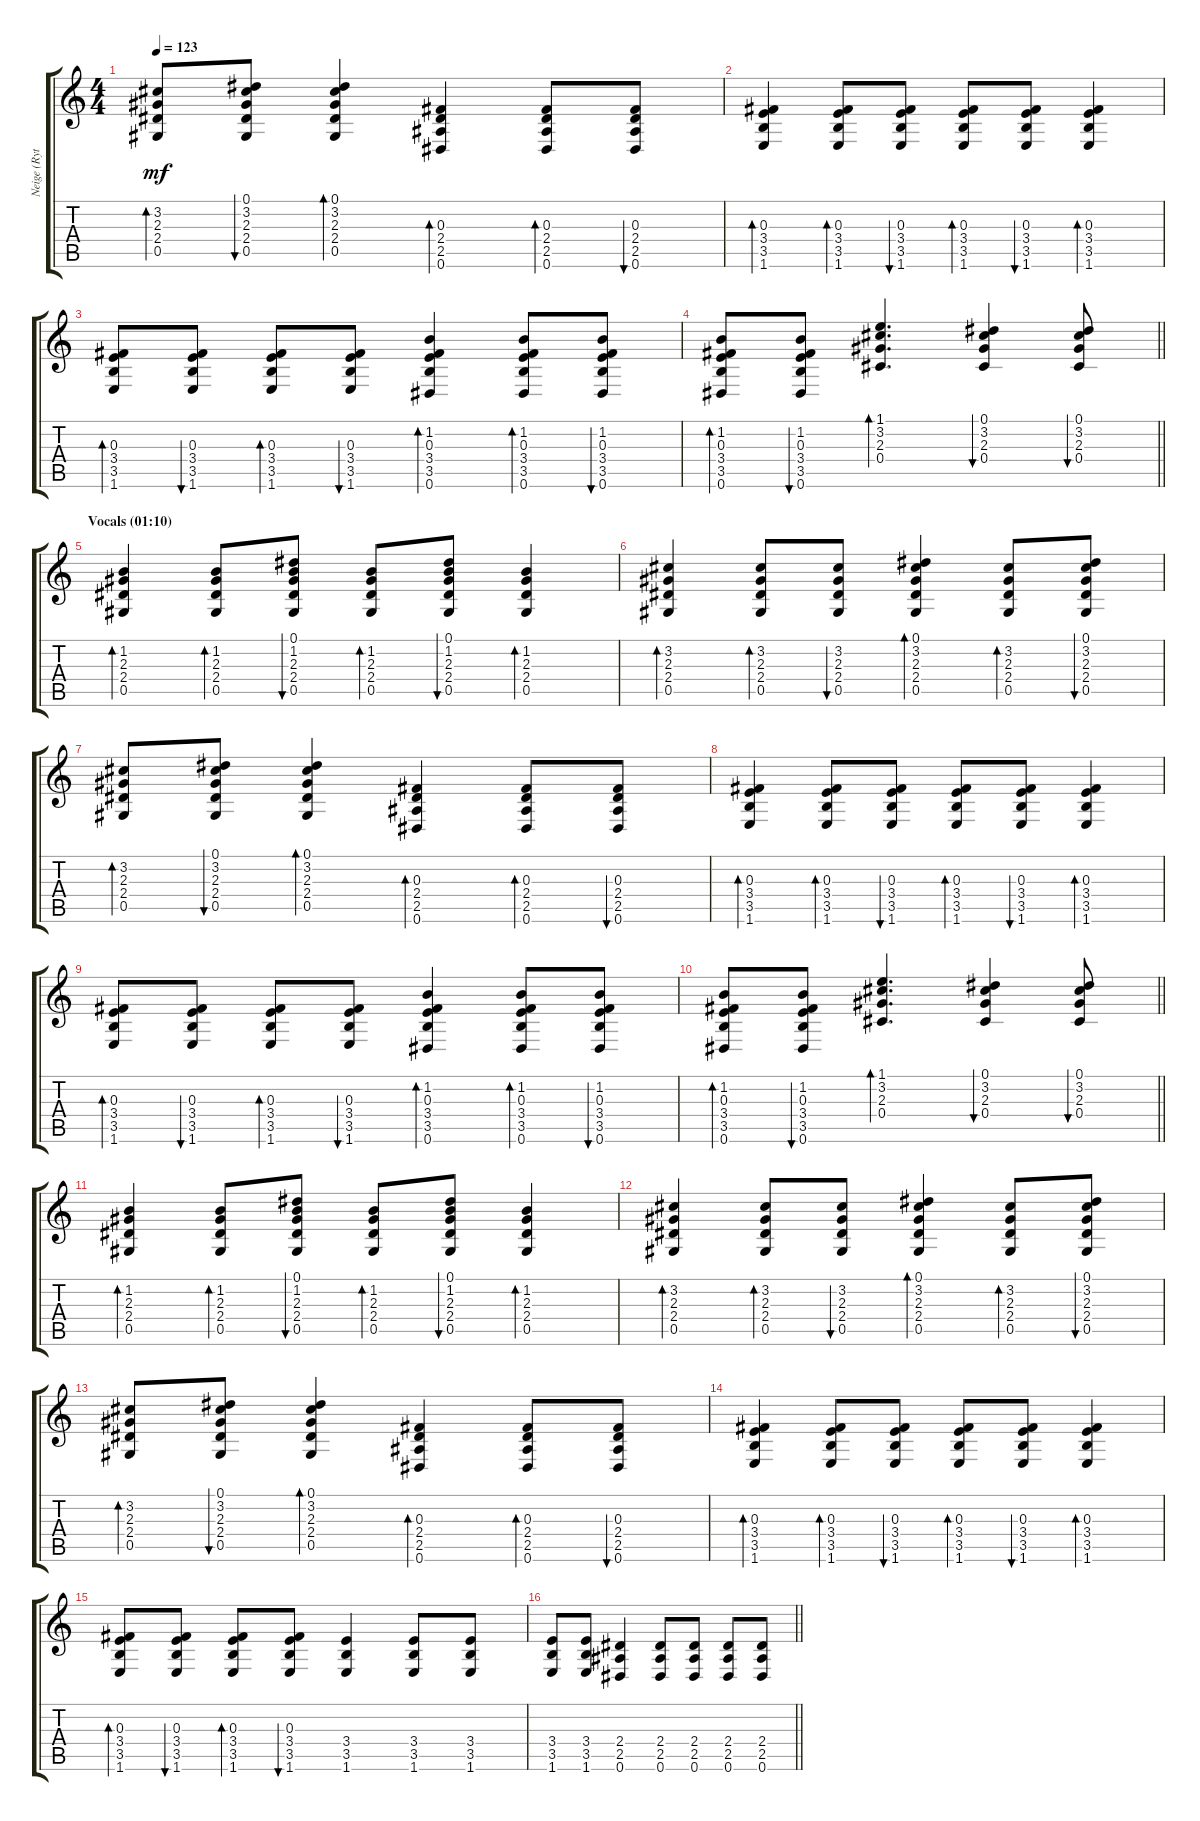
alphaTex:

\track ("Neige (Rythm)" "Neige (Ryt") {instrument electricguitarjazz}
\staff {score tabs}
\tuning (Eb4 Bb3 Gb3 Db3 Ab2 Eb2) {hide}
\ts (4 4)
\tempo 123
\clef g2
\ks c
(3.2 2.3 2.4 0.5).8{bd 60 dy mf} (0.1 3.2 2.3 2.4 0.5).8{bu 60} (0.1 3.2 2.3 2.4 0.5).4{bd 60} (0.3 2.4 2.5 0.6).4{bd 60} (0.3 2.4 2.5 0.6).8{bd 60} (0.3 2.4 2.5 0.6).8{bu 60} |
(0.3 3.4 3.5 1.6).4{bd 60} (0.3 3.4 3.5 1.6).8{bd 60} (0.3 3.4 3.5 1.6).8{bu 60} (0.3 3.4 3.5 1.6).8{bd 60} (0.3 3.4 3.5 1.6).8{bu 60} (0.3 3.4 3.5 1.6).4{bd 60} |
(0.3 3.4 3.5 1.6).8{bd 60} (0.3 3.4 3.5 1.6).8{bu 60} (0.3 3.4 3.5 1.6).8{bd 60} (0.3 3.4 3.5 1.6).8{bu 60} (1.2 0.3 3.4 3.5 0.6).4{bd 60} (1.2 0.3 3.4 3.5 0.6).8{bd 60} (1.2 0.3 3.4 3.5 0.6).8{bu 60} |
\barLineRight lightlight
(1.2 0.3 3.4 3.5 0.6).8{bd 60} (1.2 0.3 3.4 3.5 0.6).8{bu 60} (1.1 3.2 2.3 0.4).4{d bd 60} (0.1 3.2 2.3 0.4).4{bu 60} (0.1 3.2 2.3 0.4).8{bu 60} |
\section ("" "Vocals (01:10)")
(1.2 2.3 2.4 0.5).4{bd 60 instrument electricguitarjazz} (1.2 2.3 2.4 0.5).8{bd 60} (0.1 1.2 2.3 2.4 0.5).8{bu 60} (1.2 2.3 2.4 0.5).8{bd 60} (0.1 1.2 2.3 2.4 0.5).8{bu 60} (1.2 2.3 2.4 0.5).4{bd 60} |
(3.2 2.3 2.4 0.5).4{bd 60} (3.2 2.3 2.4 0.5).8{bd 60} (3.2 2.3 2.4 0.5).8{bu 60} (0.1 3.2 2.3 2.4 0.5).4{bd 60} (3.2 2.3 2.4 0.5).8{bd 60} (0.1 3.2 2.3 2.4 0.5).8{bu 60} |
(3.2 2.3 2.4 0.5).8{bd 60} (0.1 3.2 2.3 2.4 0.5).8{bu 60} (0.1 3.2 2.3 2.4 0.5).4{bd 60} (0.3 2.4 2.5 0.6).4{bd 60} (0.3 2.4 2.5 0.6).8{bd 60} (0.3 2.4 2.5 0.6).8{bu 60} |
(0.3 3.4 3.5 1.6).4{bd 60} (0.3 3.4 3.5 1.6).8{bd 60} (0.3 3.4 3.5 1.6).8{bu 60} (0.3 3.4 3.5 1.6).8{bd 60} (0.3 3.4 3.5 1.6).8{bu 60} (0.3 3.4 3.5 1.6).4{bd 60} |
(0.3 3.4 3.5 1.6).8{bd 60} (0.3 3.4 3.5 1.6).8{bu 60} (0.3 3.4 3.5 1.6).8{bd 60} (0.3 3.4 3.5 1.6).8{bu 60} (1.2 0.3 3.4 3.5 0.6).4{bd 60} (1.2 0.3 3.4 3.5 0.6).8{bd 60} (1.2 0.3 3.4 3.5 0.6).8{bu 60} |
\barLineRight lightlight
(1.2 0.3 3.4 3.5 0.6).8{bd 60} (1.2 0.3 3.4 3.5 0.6).8{bu 60} (1.1 3.2 2.3 0.4).4{d bd 60} (0.1 3.2 2.3 0.4).4{bu 60} (0.1 3.2 2.3 0.4).8{bu 60} |
(1.2 2.3 2.4 0.5).4{bd 60} (1.2 2.3 2.4 0.5).8{bd 60} (0.1 1.2 2.3 2.4 0.5).8{bu 60} (1.2 2.3 2.4 0.5).8{bd 60} (0.1 1.2 2.3 2.4 0.5).8{bu 60} (1.2 2.3 2.4 0.5).4{bd 60} |
(3.2 2.3 2.4 0.5).4{bd 60} (3.2 2.3 2.4 0.5).8{bd 60} (3.2 2.3 2.4 0.5).8{bu 60} (0.1 3.2 2.3 2.4 0.5).4{bd 60} (3.2 2.3 2.4 0.5).8{bd 60} (0.1 3.2 2.3 2.4 0.5).8{bu 60} |
(3.2 2.3 2.4 0.5).8{bd 60} (0.1 3.2 2.3 2.4 0.5).8{bu 60} (0.1 3.2 2.3 2.4 0.5).4{bd 60} (0.3 2.4 2.5 0.6).4{bd 60} (0.3 2.4 2.5 0.6).8{bd 60} (0.3 2.4 2.5 0.6).8{bu 60} |
(0.3 3.4 3.5 1.6).4{bd 60} (0.3 3.4 3.5 1.6).8{bd 60} (0.3 3.4 3.5 1.6).8{bu 60} (0.3 3.4 3.5 1.6).8{bd 60} (0.3 3.4 3.5 1.6).8{bu 60} (0.3 3.4 3.5 1.6).4{bd 60} |
(0.3 3.4 3.5 1.6).8{bd 60} (0.3 3.4 3.5 1.6).8{bu 60} (0.3 3.4 3.5 1.6).8{bd 60} (0.3 3.4 3.5 1.6).8{bu 60} (3.4 3.5 1.6).4{instrument distortionguitar} (3.4 3.5 1.6).8 (3.4 3.5 1.6).8 |
\barLineRight lightlight
(3.4 3.5 1.6).8 (3.4 3.5 1.6).8 (2.4 2.5 0.6).4 (2.4 2.5 0.6).8 (2.4 2.5 0.6).8 (2.4 2.5 0.6).8 (2.4 2.5 0.6).8
